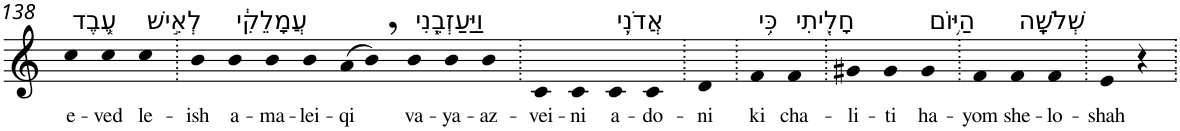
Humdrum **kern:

**kern	**text
*part1	*part1
*staff1	*staff1
*I"Piano	*
*I'Pno	*
!!LO:PB:g=z
*clefG2	*
*k[]	*
=138	=138
!LO:TX:a:t=עֶ֚בֶד	!
!	!LO:LY:b
4cc	e-
!	!LO:LY:b
4cc	-ved
!LO:TX:a:t=לְאִ֣ישׁ	!
!	!LO:LY:b
4cc	le-
=139.	=139.
!	!LO:LY:b
4b	-ish
!LO:TX:a:t=עֲמָלֵקִ֔י	!
!	!LO:LY:b
4b	a-
!	!LO:LY:b
4b	-ma-
!	!LO:LY:b
4b	-lei-
!	!LO:LY:b
(>8a	-qi
8b,)	.
!LO:TX:a:t=וַיַּעַזְבֵ֧נִי	!
!	!LO:LY:b
4b	va-
!	!LO:LY:b
4b	-ya-
!	!LO:LY:b
4b	-az-
=140.	=140.
!	!LO:LY:b
4c	-vei-
!	!LO:LY:b
4c	-ni
!LO:TX:a:t=אֲדֹנִ֛י	!
!	!LO:LY:b
4c	a-
!	!LO:LY:b
4c	-do-
=141.	=141.
!	!LO:LY:b
4d	-ni
=142.	=142.
!LO:TX:a:t=כִּ֥י	!
!	!LO:LY:b
4f	ki
!LO:TX:a:t=חָלִ֖יתִי	!
!	!LO:LY:b
4f	cha-
=143.	=143.
!	!LO:LY:b
4g#X	-li-
!	!LO:LY:b
4g#	-ti
!LO:TX:a:t=הַיּ֥וֹם	!
!	!LO:LY:b
4g#	ha-
=144.	=144.
!	!LO:LY:b
4f	-yom
!LO:TX:a:t=שְׁלֹשָֽׁה	!
!	!LO:LY:b
4f	she-
!	!LO:LY:b
4f	-lo-
=145.	=145.
!	!LO:LY:b
4e	-shah
4r	.
=.	=.
*-	*-
